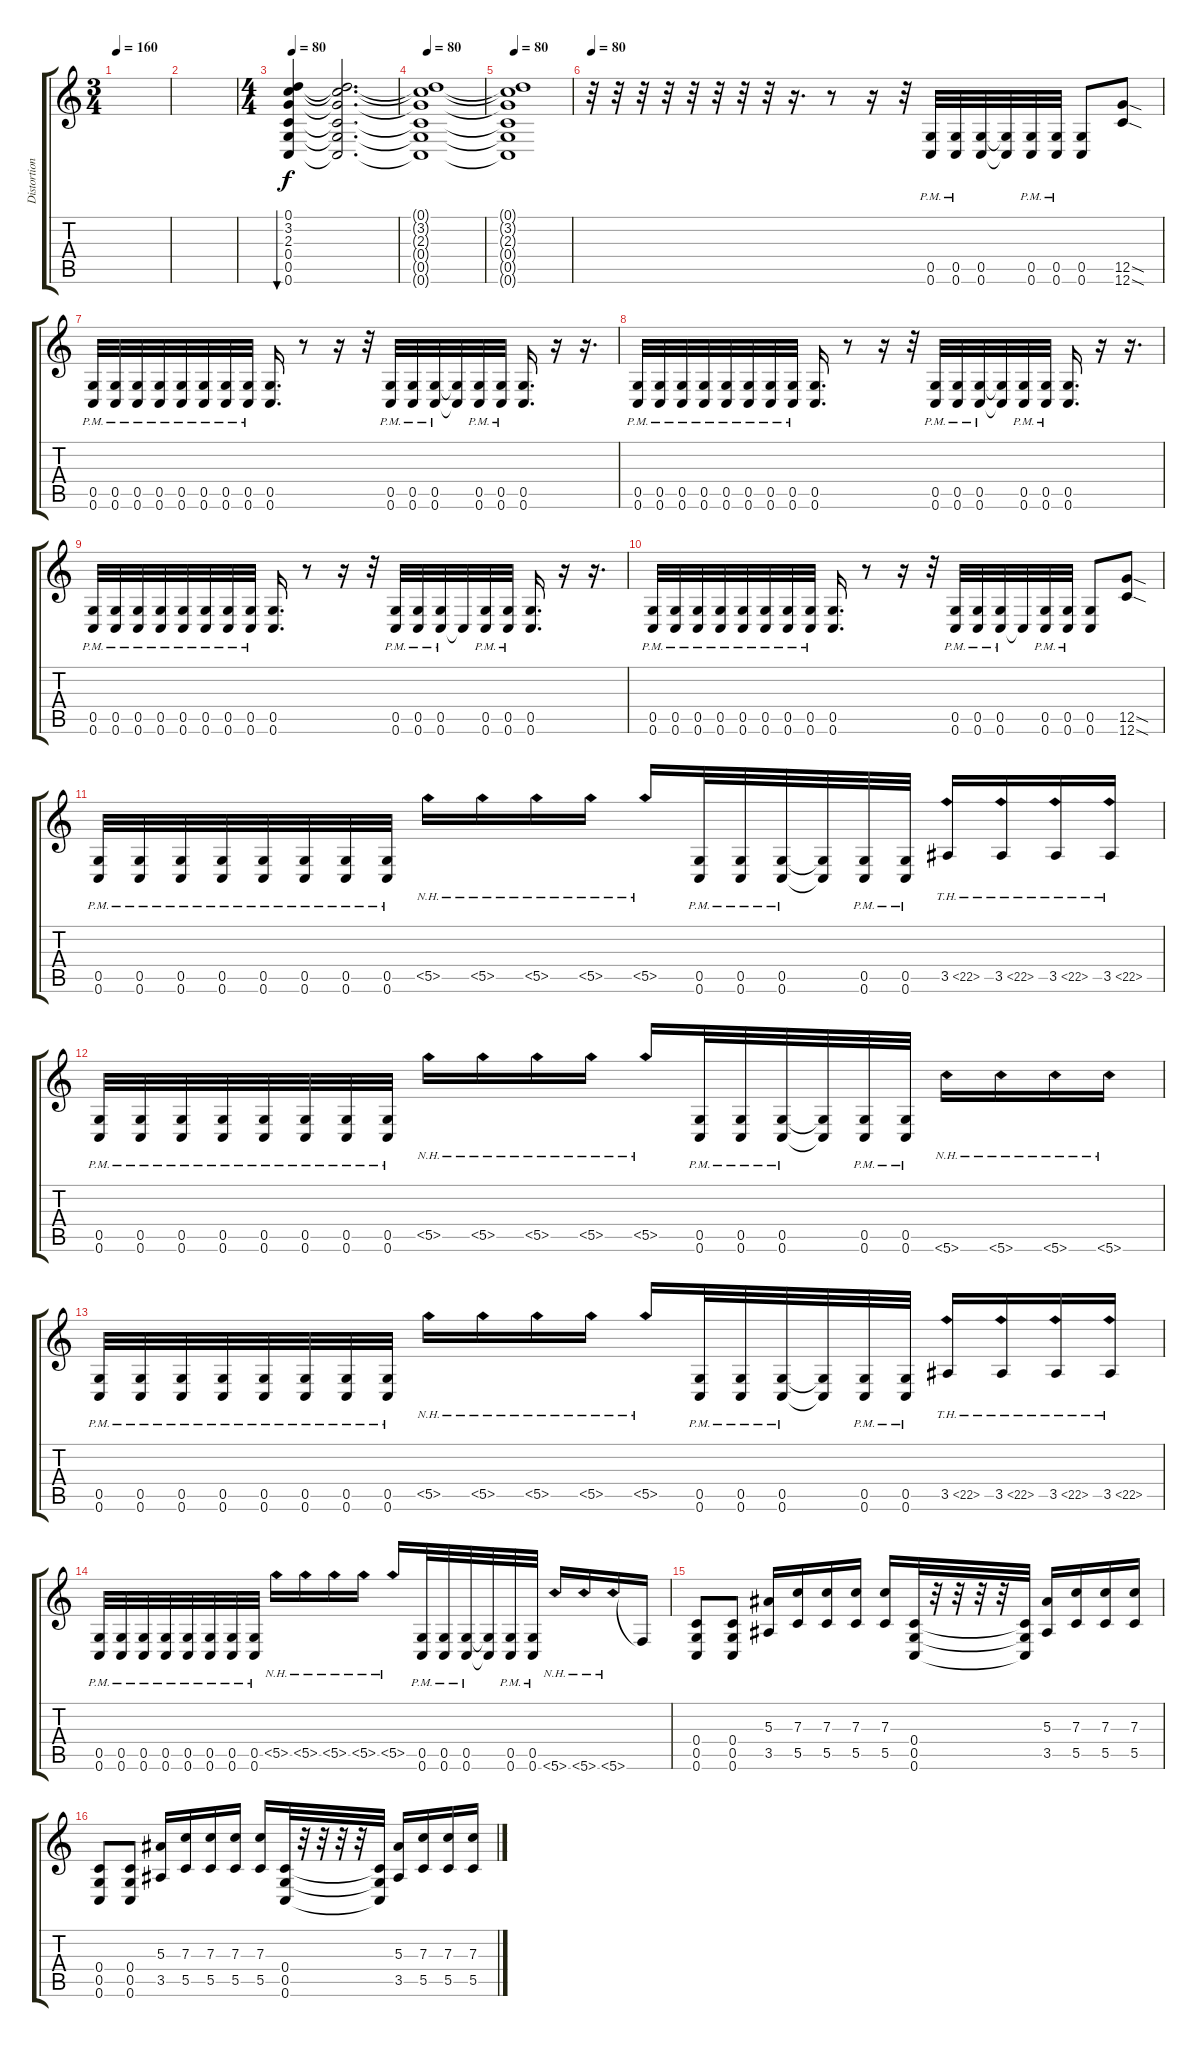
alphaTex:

\track ("Distortion Guitar 1" "Distortion") {instrument distortionguitar}
\staff {score tabs}
\tuning (D4 A3 F3 C3 G2 C2) {hide}
\ts (3 4)
\tempo 160
\clef g2
\ks c
|
|
\ts (4 4)
\tempo 80
(0.1 3.2 2.3 0.4 0.5 0.6).4{bu 240 instrument electricguitarjazz} (0.1{t} 3.2{t} 2.3{t} 0.4{t} 0.5{t} 0.6{t}).2{d} |
\tempo 80
(0.1{t} 3.2{t} 2.3{t} 0.4{t} 0.5{t} 0.6{t}).1 |
\tempo 80
(0.1{t} 3.2{t} 2.3{t} 0.4{t} 0.5{t} 0.6{t}).1 |
\tempo 80
r.32{instrument distortionguitar} r.32 r.32 r.32 r.32 r.32 r.32 r.32 r.16{d} r.8 r.16 r.32 (0.5{pm} 0.6{pm}).32 (0.5{pm} 0.6{pm}).32 (0.5 0.6).32 (0.5{t} 0.6{t}).32 (0.5{pm} 0.6{pm}).32 (0.5{pm} 0.6{pm}).32 (0.5 0.6).8 (12.5{sod} 12.6{sod}).8 |
(0.5{pm} 0.6{pm}).32 (0.5{pm} 0.6{pm}).32 (0.5{pm} 0.6{pm}).32 (0.5{pm} 0.6{pm}).32 (0.5{pm} 0.6{pm}).32 (0.5{pm} 0.6{pm}).32 (0.5{pm} 0.6{pm}).32 (0.5{pm} 0.6{pm}).32 (0.5 0.6).16{d} r.8 r.16 r.32 (0.5{pm} 0.6{pm}).32 (0.5{pm} 0.6{pm}).32 (0.5{pm} 0.6{pm}).32 (0.5{t} 0.6{t}).32 (0.5{pm} 0.6{pm}).32 (0.5{pm} 0.6{pm}).32 (0.5 0.6).16{d} r.16 r.16{d} |
(0.5{pm} 0.6{pm}).32 (0.5{pm} 0.6{pm}).32 (0.5{pm} 0.6{pm}).32 (0.5{pm} 0.6{pm}).32 (0.5{pm} 0.6{pm}).32 (0.5{pm} 0.6{pm}).32 (0.5{pm} 0.6{pm}).32 (0.5{pm} 0.6{pm}).32 (0.5 0.6).16{d} r.8 r.16 r.32 (0.5{pm} 0.6{pm}).32 (0.5{pm} 0.6{pm}).32 (0.5{pm} 0.6{pm}).32 (0.5{t} 0.6{t}).32 (0.5{pm} 0.6{pm}).32 (0.5{pm} 0.6{pm}).32 (0.5 0.6).16{d} r.16 r.16{d} |
(0.5{pm} 0.6{pm}).32 (0.5{pm} 0.6{pm}).32 (0.5{pm} 0.6{pm}).32 (0.5{pm} 0.6{pm}).32 (0.5{pm} 0.6{pm}).32 (0.5{pm} 0.6{pm}).32 (0.5{pm} 0.6{pm}).32 (0.5{pm} 0.6{pm}).32 (0.5 0.6).16{d} r.8 r.16 r.32 (0.5{pm} 0.6{pm}).32 (0.5{pm} 0.6{pm}).32 (0.5{pm} 0.6{pm}).32 0.6{t}.32 (0.5{pm} 0.6{pm}).32 (0.5{pm} 0.6{pm}).32 (0.5 0.6).16{d} r.16 r.16{d} |
(0.5{pm} 0.6{pm}).32 (0.5{pm} 0.6{pm}).32 (0.5{pm} 0.6{pm}).32 (0.5{pm} 0.6{pm}).32 (0.5{pm} 0.6{pm}).32 (0.5{pm} 0.6{pm}).32 (0.5{pm} 0.6{pm}).32 (0.5{pm} 0.6{pm}).32 (0.5 0.6).16{d} r.8 r.16 r.32 (0.5{pm} 0.6{pm}).32 (0.5{pm} 0.6{pm}).32 (0.5{pm} 0.6{pm}).32 0.6{t}.32 (0.5{pm} 0.6{pm}).32 (0.5{pm} 0.6{pm}).32 (0.5 0.6).8 (12.5{sod} 12.6{sod}).8 |
(0.5{pm} 0.6{pm}).32 (0.5{pm} 0.6{pm}).32 (0.5{pm} 0.6{pm}).32 (0.5{pm} 0.6{pm}).32 (0.5{pm} 0.6{pm}).32 (0.5{pm} 0.6{pm}).32 (0.5{pm} 0.6{pm}).32 (0.5{pm} 0.6{pm}).32 5.5{nh}.16 5.5{nh}.16 5.5{nh}.16 5.5{nh}.16 5.5{nh}.16 (0.5{pm} 0.6{pm}).32 (0.5{pm} 0.6{pm}).32 (0.5{pm} 0.6{pm}).32 (0.5{t} 0.6{t}).32 (0.5{pm} 0.6{pm}).32 (0.5{pm} 0.6{pm}).32 3.5{th 19}.16 3.5{th 19}.16 3.5{th 19}.16 3.5{th 19}.16 |
(0.5{pm} 0.6{pm}).32 (0.5{pm} 0.6{pm}).32 (0.5{pm} 0.6{pm}).32 (0.5{pm} 0.6{pm}).32 (0.5{pm} 0.6{pm}).32 (0.5{pm} 0.6{pm}).32 (0.5{pm} 0.6{pm}).32 (0.5{pm} 0.6{pm}).32 5.5{nh}.16 5.5{nh}.16 5.5{nh}.16 5.5{nh}.16 5.5{nh}.16 (0.5{pm} 0.6{pm}).32 (0.5{pm} 0.6{pm}).32 (0.5{pm} 0.6{pm}).32 (0.5{t} 0.6{t}).32 (0.5{pm} 0.6{pm}).32 (0.5{pm} 0.6{pm}).32 5.6{nh}.16 5.6{nh}.16 5.6{nh}.16 5.6{nh}.16 |
(0.5{pm} 0.6{pm}).32 (0.5{pm} 0.6{pm}).32 (0.5{pm} 0.6{pm}).32 (0.5{pm} 0.6{pm}).32 (0.5{pm} 0.6{pm}).32 (0.5{pm} 0.6{pm}).32 (0.5{pm} 0.6{pm}).32 (0.5{pm} 0.6{pm}).32 5.5{nh}.16 5.5{nh}.16 5.5{nh}.16 5.5{nh}.16 5.5{nh}.16 (0.5{pm} 0.6{pm}).32 (0.5{pm} 0.6{pm}).32 (0.5{pm} 0.6{pm}).32 (0.5{t} 0.6{t}).32 (0.5{pm} 0.6{pm}).32 (0.5{pm} 0.6{pm}).32 3.5{th 19}.16 3.5{th 19}.16 3.5{th 19}.16 3.5{th 19}.16 |
(0.5{pm} 0.6{pm}).32 (0.5{pm} 0.6{pm}).32 (0.5{pm} 0.6{pm}).32 (0.5{pm} 0.6{pm}).32 (0.5{pm} 0.6{pm}).32 (0.5{pm} 0.6{pm}).32 (0.5{pm} 0.6{pm}).32 (0.5{pm} 0.6{pm}).32 5.5{nh}.16 5.5{nh}.16 5.5{nh}.16 5.5{nh}.16 5.5{nh}.16 (0.5{pm} 0.6{pm}).32 (0.5{pm} 0.6{pm}).32 (0.5{pm} 0.6{pm}).32 (0.5{t} 0.6{t}).32 (0.5{pm} 0.6{pm}).32 (0.5{pm} 0.6{pm}).32 5.6{nh}.16 5.6{nh}.16 5.6{nh}.16 5.6{t}.16 |
(0.4 0.5 0.6).8 (0.4 0.5 0.6).8 (5.3 3.5).16 (7.3 5.5).16 (7.3 5.5).16 (7.3 5.5).16 (7.3 5.5).16 (0.4 0.5 0.6).32 r.32 r.32 r.32 r.32 (0.4{t} 0.5{t} 0.6{t}).32 (5.3 3.5).16 (7.3 5.5).16 (7.3 5.5).16 (7.3 5.5).16 |
(0.4 0.5 0.6).8 (0.4 0.5 0.6).8 (5.3 3.5).16 (7.3 5.5).16 (7.3 5.5).16 (7.3 5.5).16 (7.3 5.5).16 (0.4 0.5 0.6).32 r.32 r.32 r.32 r.32 (0.4{t} 0.5{t} 0.6{t}).32 (5.3 3.5).16 (7.3 5.5).16 (7.3 5.5).16 (7.3 5.5).16
